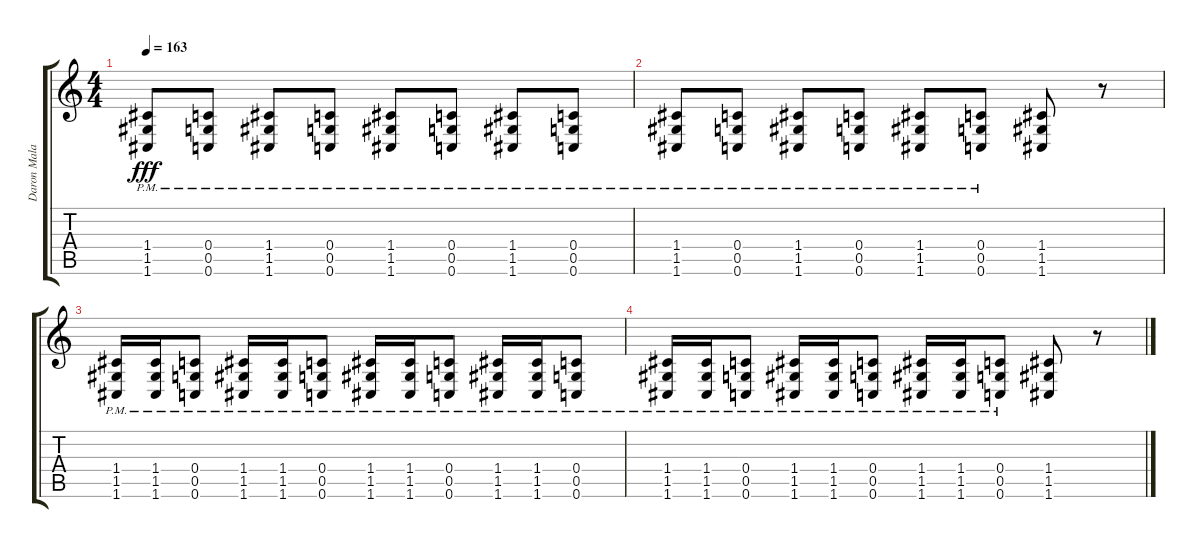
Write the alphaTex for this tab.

\track ("Daron Malakian" "Daron Mala") {instrument overdrivenguitar}
\staff {score tabs}
\tuning (D4 A3 F3 C3 G2 C2) {hide}
\ts (4 4)
\tempo 163
\clef g2
\ks c
(1.4{pm} 1.5{pm} 1.6{pm}).8{dy fff} (0.4{pm} 0.5{pm} 0.6{pm}).8 (1.4{pm} 1.5{pm} 1.6{pm}).8 (0.4{pm} 0.5{pm} 0.6{pm}).8 (1.4{pm} 1.5{pm} 1.6{pm}).8 (0.4{pm} 0.5{pm} 0.6{pm}).8 (1.4{pm} 1.5{pm} 1.6{pm}).8 (0.4{pm} 0.5{pm} 0.6{pm}).8 |
(1.4{pm} 1.5{pm} 1.6{pm}).8 (0.4{pm} 0.5{pm} 0.6{pm}).8 (1.4{pm} 1.5{pm} 1.6{pm}).8 (0.4{pm} 0.5{pm} 0.6{pm}).8 (1.4{pm} 1.5{pm} 1.6{pm}).8 (0.4{pm} 0.5{pm} 0.6{pm}).8 (1.4 1.5 1.6).8 r.8 |
(1.4{pm} 1.5{pm} 1.6{pm}).16 (1.4{pm} 1.5{pm} 1.6{pm}).16 (0.4{pm} 0.5{pm} 0.6{pm}).8 (1.4{pm} 1.5{pm} 1.6{pm}).16 (1.4{pm} 1.5{pm} 1.6{pm}).16 (0.4{pm} 0.5{pm} 0.6{pm}).8 (1.4{pm} 1.5{pm} 1.6{pm}).16 (1.4{pm} 1.5{pm} 1.6{pm}).16 (0.4{pm} 0.5{pm} 0.6{pm}).8 (1.4{pm} 1.5{pm} 1.6{pm}).16 (1.4{pm} 1.5{pm} 1.6{pm}).16 (0.4{pm} 0.5{pm} 0.6{pm}).8 |
(1.4{pm} 1.5{pm} 1.6{pm}).16 (1.4{pm} 1.5{pm} 1.6{pm}).16 (0.4{pm} 0.5{pm} 0.6{pm}).8 (1.4{pm} 1.5{pm} 1.6{pm}).16 (1.4{pm} 1.5{pm} 1.6{pm}).16 (0.4{pm} 0.5{pm} 0.6{pm}).8 (1.4{pm} 1.5{pm} 1.6{pm}).16 (1.4{pm} 1.5{pm} 1.6{pm}).16 (0.4{pm} 0.5{pm} 0.6{pm}).8 (1.4 1.5 1.6).8 r.8
